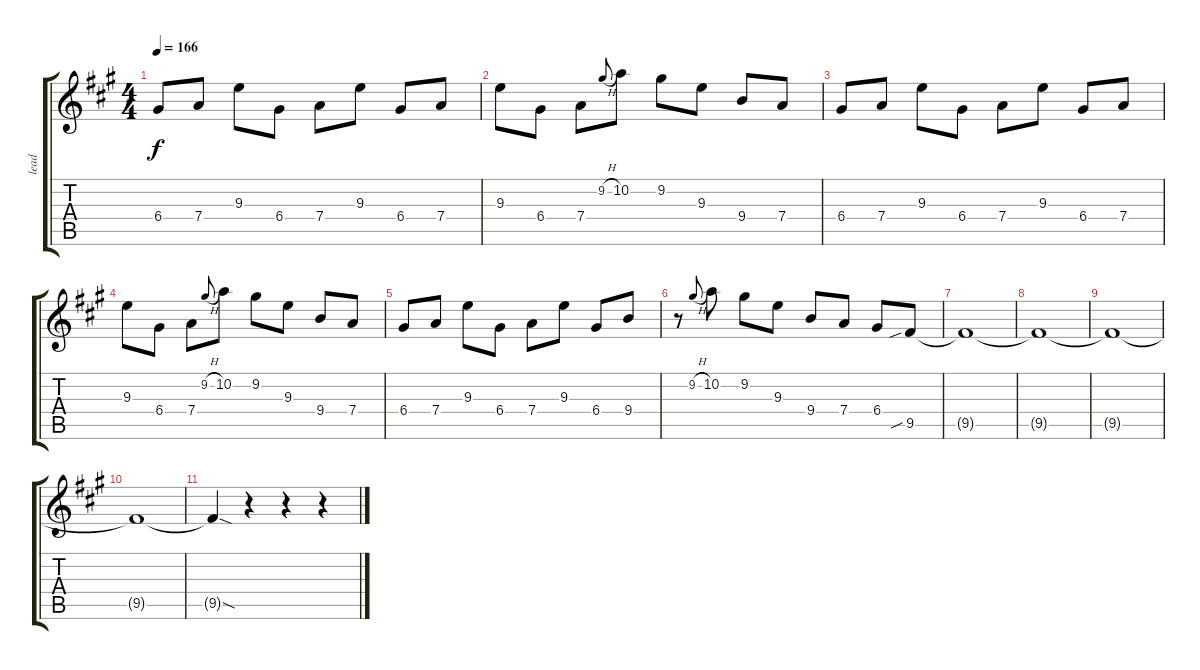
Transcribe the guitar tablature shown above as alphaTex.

\track ("lead" "lead") {instrument overdrivenguitar}
\staff {score tabs}
\tuning (E4 B3 G3 D3 A2 E2) {hide}
\ts (4 4)
\tempo 166
\clef g2
\ks a
6.4.8{dy f} 7.4.8 9.3.8 6.4.8 7.4.8 9.3.8 6.4.8 7.4.8 |
9.3.8 6.4.8 7.4.8 9.2{h}.8{gr onbeat} 10.2.8 9.2.8 9.3.8 9.4.8 7.4.8 |
6.4.8 7.4.8 9.3.8 6.4.8 7.4.8 9.3.8 6.4.8 7.4.8 |
9.3.8 6.4.8 7.4.8 9.2{h}.8{gr onbeat} 10.2.8 9.2.8 9.3.8 9.4.8 7.4.8 |
6.4.8 7.4.8 9.3.8 6.4.8 7.4.8 9.3.8 6.4.8 9.4.8 |
r.8 9.2{h}.8{gr onbeat} 10.2.8 9.2.8 9.3.8 9.4.8 7.4.8 6.4.8 9.5{sib}.8 |
9.5{t}.1 |
9.5{t}.1 |
9.5{t}.1 |
9.5{t}.1 |
9.5{sod t}.4 r.4 r.4 r.4
